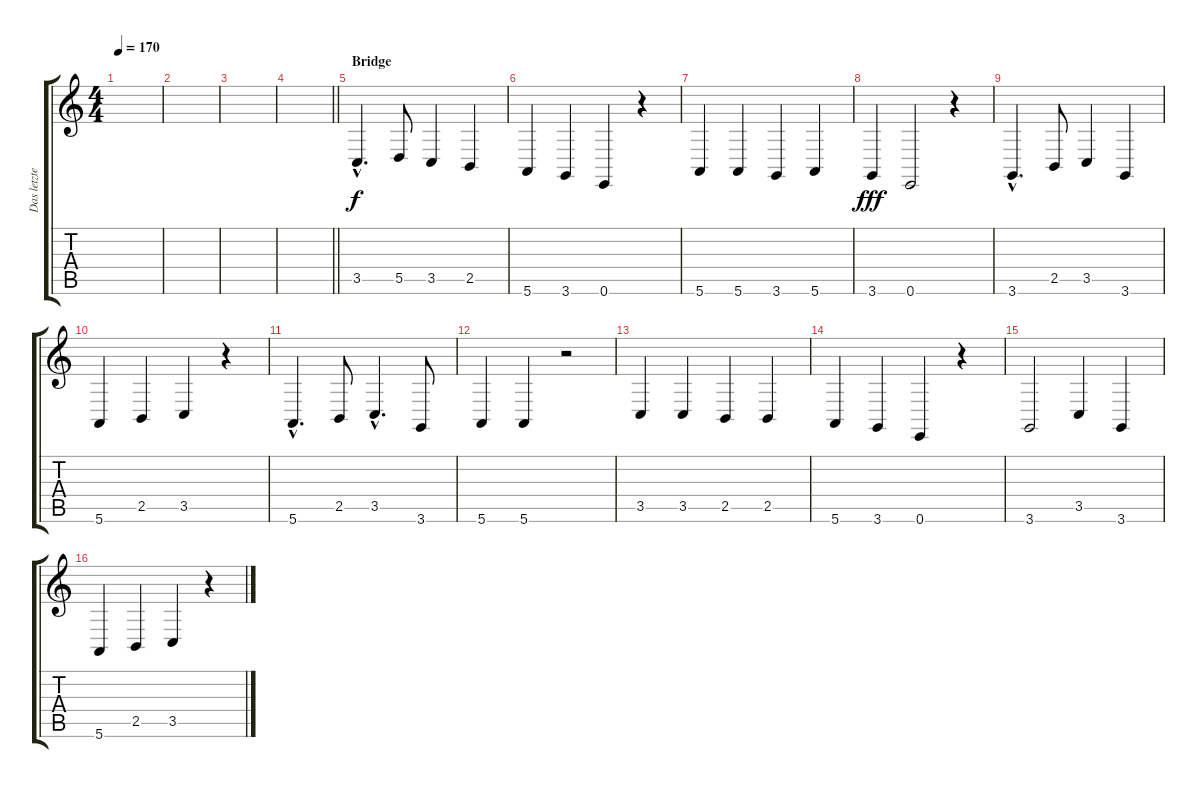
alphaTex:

\track ("Das letzte Einhorn" "Das letzte") {instrument choiraahs}
\staff {score tabs}
\tuning (E4 B3 G3 D3 A2 E2) {hide}
\ts (4 4)
\tempo 170
\clef g2
\ks c
|
|
|
\barLineRight lightlight
|
\section ("" "Bridge")
3.5{hac}.4{d} 5.5.8 3.5.4 2.5.4 |
5.6.4 3.6.4 0.6.4 r.4 |
5.6.4 5.6.4 3.6.4 5.6.4{dy f} |
3.6.4{dy fff} 0.6.2 r.4 |
3.6{hac}.4{d} 2.5.8 3.5.4 3.6.4 |
5.6.4 2.5.4 3.5.4 r.4 |
5.6{hac}.4{d} 2.5.8 3.5{hac}.4{d} 3.6.8 |
5.6.4 5.6.4 r.2 |
3.5.4 3.5.4 2.5.4 2.5.4 |
5.6.4 3.6.4 0.6.4 r.4 |
3.6.2 3.5.4 3.6.4 |
5.6.4 2.5.4 3.5.4 r.4
